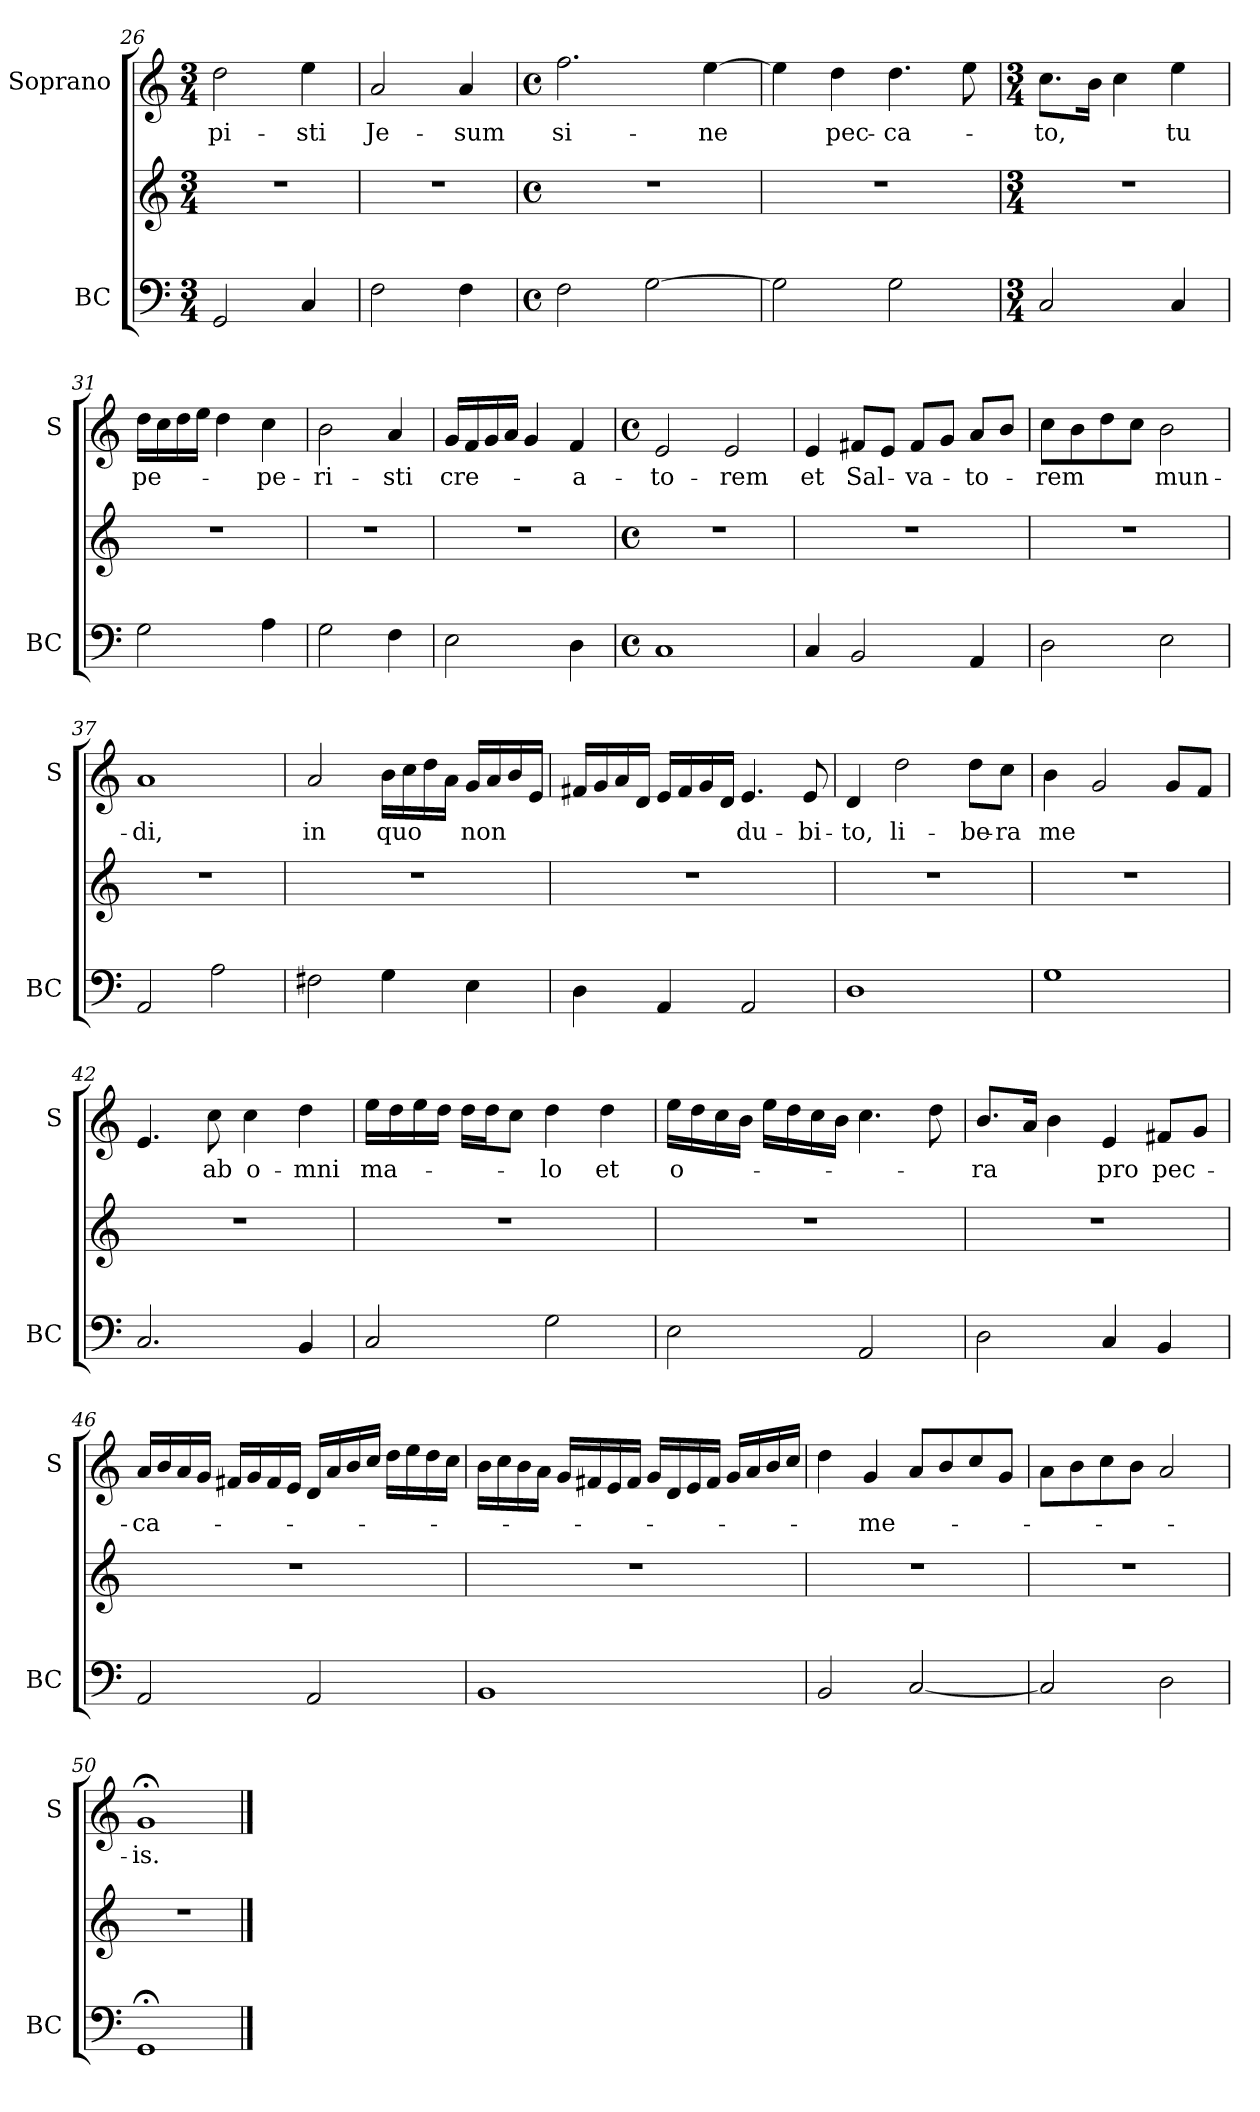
**kern	**kern	**kern	**text
*part2	*part2	*part1	*part1
*staff3	*staff2	*staff1	*staff1
*I"BC	*	*I"Soprano	*
*I'BC	*	*I'S	*
*clefF4	*clefG2	*clefG2	*
*k[]	*k[]	*k[]	*
*C:	*C:	*C:	*
*M3/4	*M3/4	*M3/4	*
=26	=26	=26	=26
!	!	!	!LO:LY:b
2GG/	2.r	2dd\	-pi-
!	!	!	!LO:LY:b
4C/	.	4ee\	-sti
=27	=27	=27	=27
!	!	!	!LO:LY:b
2F\	2.r	2a/	Je-
!	!	!	!LO:LY:b
4F\	.	4a/	-sum
=28	=28	=28	=28
*M4/4	*M4/4	*M4/4	*
*met(c)	*met(c)	*met(c)	*
!	!	!	!LO:LY:b
2F\	1r	2.ff\	si-
[2G\	.	.	.
!	!	!	!LO:LY:b
.	.	[4ee\	-ne
=29	=29	=29	=29
2G\]	1r	4ee\]	.
!	!	!	!LO:LY:b
.	.	4dd\	pec-
!	!	!	!LO:LY:b
2G\	.	4.dd\	-ca-
.	.	8ee\	.
=30	=30	=30	=30
*M3/4	*M3/4	*M3/4	*
!	!	!	!LO:LY:b
2C/	2.r	8.cc\L	-to,
.	.	16b\Jk	.
.	.	4cc\	.
!	!	!	!LO:LY:b
4C/	.	4ee\	tu
!!LO:PB:g=z
=31	=31	=31	=31
!	!	!	!LO:LY:b
2G\	2.r	16dd\LL	pe-
.	.	16cc\	.
.	.	16dd\	.
.	.	16ee\JJ	.
.	.	4dd\	.
!	!	!	!LO:LY:b
4A\	.	4cc\	-pe-
=32	=32	=32	=32
!	!	!	!LO:LY:b
2G\	2.r	2b\	-ri-
!	!	!	!LO:LY:b
4F\	.	4a/	-sti
=33	=33	=33	=33
!	!	!	!LO:LY:b
2E\	2.r	16g/LL	cre-
.	.	16f/	.
.	.	16g/	.
.	.	16a/JJ	.
.	.	4g/	.
!	!	!	!LO:LY:b
4D\	.	4f/	-a-
=34	=34	=34	=34
*M4/4	*M4/4	*M4/4	*
*met(c)	*met(c)	*met(c)	*
!	!	!	!LO:LY:b
1C	1r	2e/	-to-
!	!	!	!LO:LY:b
.	.	2e/	-rem
=35	=35	=35	=35
!	!	!	!LO:LY:b
4C/	1r	4e/	et
!	!	!	!LO:LY:b
2BB/	.	8f#X/L	Sal-
.	.	8e/J	.
!	!	!	!LO:LY:b
.	.	8f#/L	-va-
.	.	8g/J	.
!	!	!	!LO:LY:b
4AA/	.	8a/L	-to-
.	.	8b/J	.
=36	=36	=36	=36
!	!	!	!LO:LY:b
2D\	1r	8cc\L	-rem
.	.	8b\	.
.	.	8dd\	.
.	.	8cc\J	.
!	!	!	!LO:LY:b
2E\	.	2b\	mun-
!!LO:LB:g=z
=37	=37	=37	=37
!	!	!	!LO:LY:b
2AA/	1r	1a	-di,
2A\	.	.	.
=38	=38	=38	=38
!	!	!	!LO:LY:b
2F#X\	1r	2a/	in
!	!	!	!LO:LY:b
4G\	.	16b\LL	quo
.	.	16cc\	.
.	.	16dd\	.
.	.	16a\JJ	.
!	!	!	!LO:LY:b
4E\	.	16g/LL	non
.	.	16a/	.
.	.	16b/	.
.	.	16e/JJ	.
=39	=39	=39	=39
4D\	1r	16f#X/LL	.
.	.	16g/	.
.	.	16a/	.
.	.	16d/JJ	.
4AA/	.	16e/LL	.
.	.	16f#/	.
.	.	16g/	.
.	.	16d/JJ	.
!	!	!	!LO:LY:b
2AA/	.	4.e/	du-
!	!	!	!LO:LY:b
.	.	8e/	-bi-
=40	=40	=40	=40
!	!	!	!LO:LY:b
1D	1r	4d/	-to,
!	!	!	!LO:LY:b
.	.	2dd\	li-
!	!	!	!LO:LY:b
.	.	8dd\L	-be-
!	!	!	!LO:LY:b
.	.	8cc\J	-ra
=41	=41	=41	=41
!	!	!	!LO:LY:b
1G	1r	4b\	me
.	.	2g/	.
.	.	8g/L	.
.	.	8f/J	.
=42	=42	=42	=42
2.C/	1r	4.e/	.
!	!	!	!LO:LY:b
.	.	8cc\	ab
!	!	!	!LO:LY:b
.	.	4cc\	o-
!	!	!	!LO:LY:b
4BB/	.	4dd\	-mni
!!LO:LB:g=z
=43	=43	=43	=43
!	!	!	!LO:LY:b
2C/	1r	16ee\LL	ma-
.	.	16dd\	.
.	.	16ee\	.
.	.	16dd\JJ	.
.	.	16dd\LL	.
.	.	16dd\J	.
.	.	8cc\J	.
!	!	!	!LO:LY:b
2G\	.	4dd\	-lo
!	!	!	!LO:LY:b
.	.	4dd\	et
=44	=44	=44	=44
!	!	!	!LO:LY:b
2E\	1r	16ee\LL	o-
.	.	16dd\	.
.	.	16cc\	.
.	.	16b\JJ	.
.	.	16ee\LL	.
.	.	16dd\	.
.	.	16cc\	.
.	.	16b\JJ	.
2AA/	.	4.cc\	.
.	.	8dd\	.
=45	=45	=45	=45
!	!	!	!LO:LY:b
2D\	1r	8.b/L	-ra
.	.	16a/Jk	.
.	.	4b\	.
!	!	!	!LO:LY:b
4C/	.	4e/	pro
!	!	!	!LO:LY:b
4BB/	.	8f#X/L	pec-
.	.	8g/J	.
=46	=46	=46	=46
!	!	!	!LO:LY:b
2AA/	1r	16a/LL	-ca-
.	.	16b/	.
.	.	16a/	.
.	.	16g/JJ	.
.	.	16f#X/LL	.
.	.	16g/	.
.	.	16f#/	.
.	.	16e/JJ	.
2AA/	.	16d/LL	.
.	.	16a/	.
.	.	16b/	.
.	.	16cc/JJ	.
.	.	16dd\LL	.
.	.	16ee\	.
.	.	16dd\	.
.	.	16cc\JJ	.
!!LO:LB:g=z
=47	=47	=47	=47
1BB	1r	16b\LL	.
.	.	16cc\	.
.	.	16b\	.
.	.	16a\JJ	.
.	.	16g/LL	.
.	.	16f#X/	.
.	.	16e/	.
.	.	16f#/JJ	.
.	.	16g/LL	.
.	.	16d/	.
.	.	16e/	.
.	.	16f#/JJ	.
.	.	16g/LL	.
.	.	16a/	.
.	.	16b/	.
.	.	16cc/JJ	.
=48	=48	=48	=48
2BB/	1r	4dd\	.
!	!	!	!LO:LY:b
.	.	4g/	-me-
[2C/	.	8a/L	.
.	.	8b/	.
.	.	8cc/	.
.	.	8g/J	.
=49	=49	=49	=49
2C/]	1r	8a\L	.
.	.	8b\	.
.	.	8cc\	.
.	.	8b\J	.
2D\	.	2a/	.
=50	=50	=50	=50
!	!	!	!LO:LY:b
1GG;<	1r	1g;<	-is.
==	==	==	==
*-	*-	*-	*-
